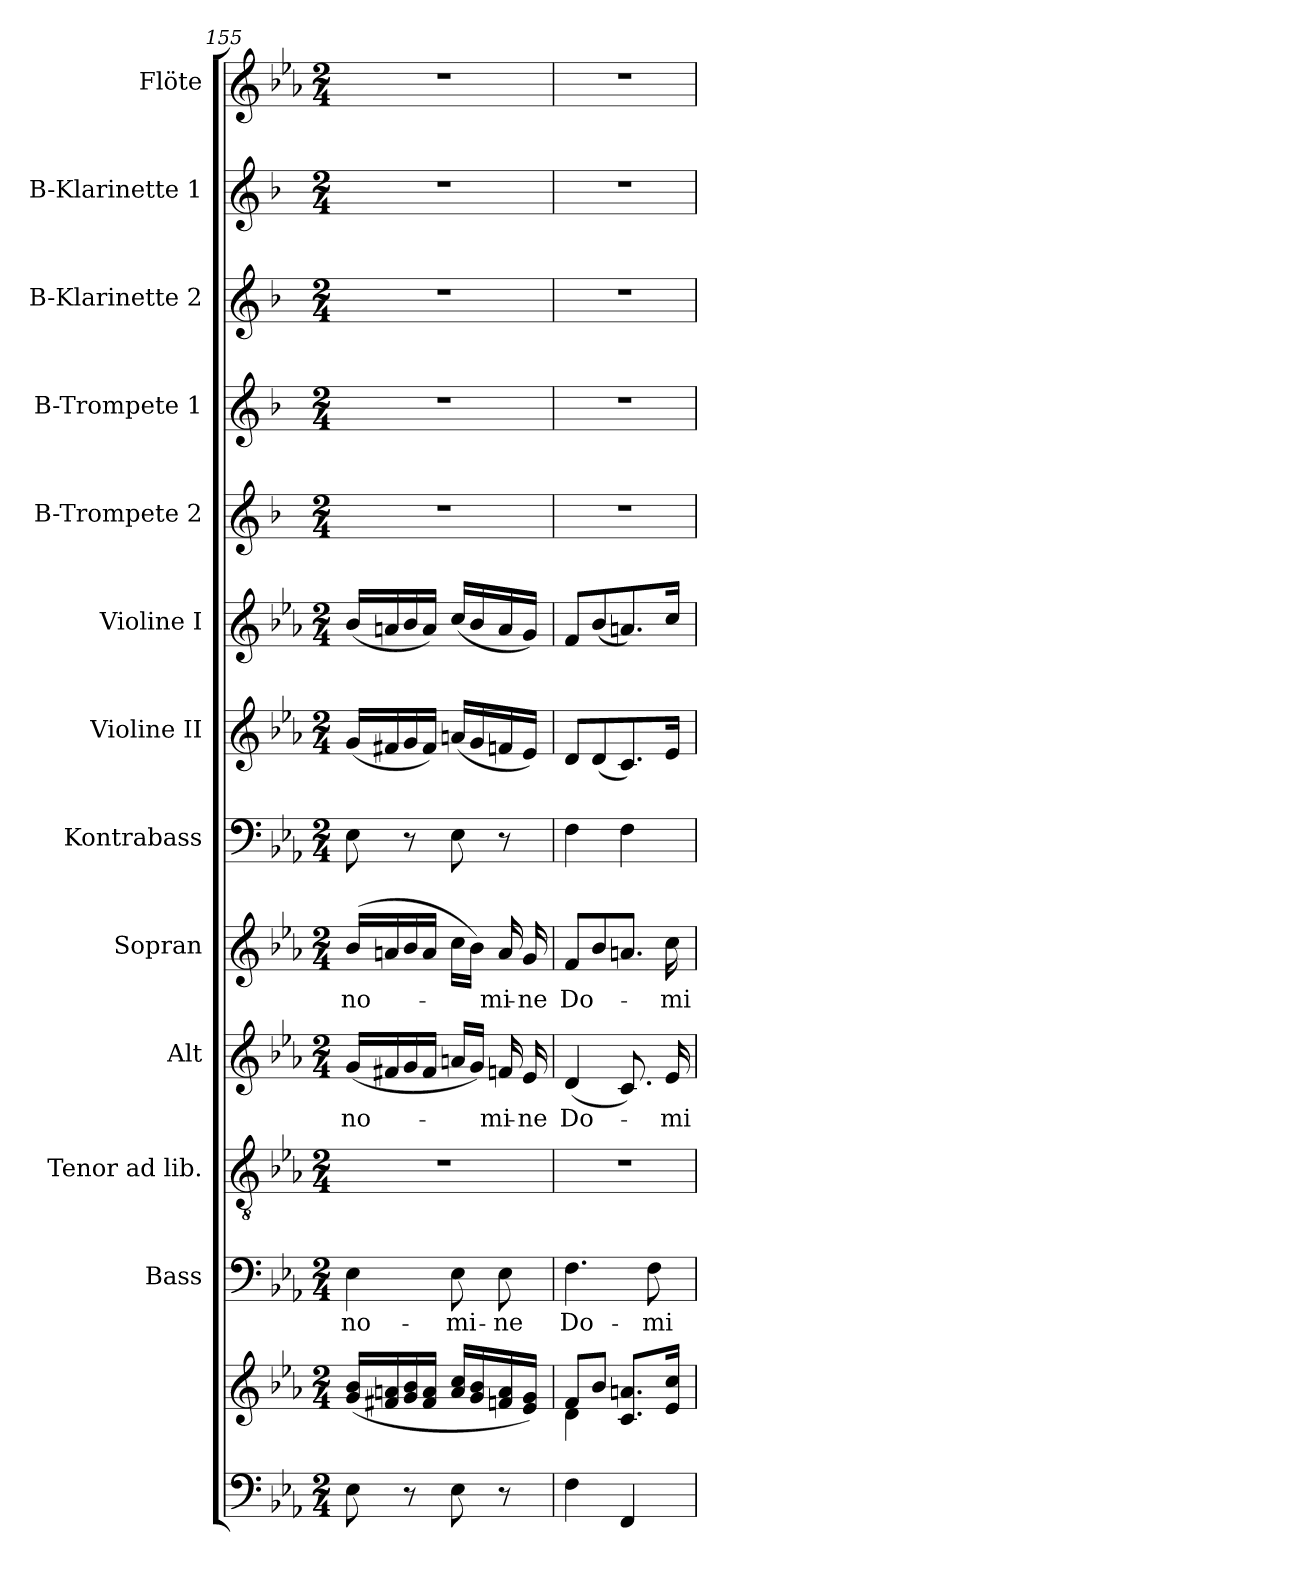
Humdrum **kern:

**kern	**kern	**kern	**text	**kern	**kern	**text	**kern	**text	**kern	**kern	**kern	**kern	**kern	**kern	**kern	**kern
*part13	*part13	*part12	*part12	*part11	*part10	*part10	*part9	*part9	*part8	*part7	*part6	*part5	*part4	*part3	*part2	*part1
*staff14	*staff13	*staff12	*staff12	*staff11	*staff10	*staff10	*staff9	*staff9	*staff8	*staff7	*staff6	*staff5	*staff4	*staff3	*staff2	*staff1
*	*	*I"Bass	*	*I"Tenor ad lib.	*I"Alt	*	*I"Sopran	*	*I"Kontrabass	*I"Violine II	*I"Violine I	*I"B-Trompete 2	*I"B-Trompete 1	*I"B-Klarinette 2	*I"B-Klarinette 1	*I"Flöte
*	*	*I'B.	*	*I'T.	*I'A.	*	*I'S.	*	*I'Kb.	*I'Vl. II	*I'Vl. I	*I'B Trp. 2	*I'B Trp. 1	*I'B Kl. 2	*I'B Kl. 1	*I'Fl.
*clefF4	*clefG2	*clefF4	*	*clefGv2	*clefG2	*	*clefG2	*	*clefF4	*clefG2	*clefG2	*clefG2	*clefG2	*clefG2	*clefG2	*clefG2
*	*	*	*	*	*	*	*	*	*ITrd7c12	*	*	*ITrd1c2	*ITrd1c2	*ITrd1c2	*ITrd1c2	*
*k[b-e-a-]	*k[b-e-a-]	*k[b-e-a-]	*	*k[b-e-a-]	*k[b-e-a-]	*	*k[b-e-a-]	*	*k[b-e-a-]	*k[b-e-a-]	*k[b-e-a-]	*k[b-e-a-]	*k[b-e-a-]	*k[b-e-a-]	*k[b-e-a-]	*k[b-e-a-]
*E-:	*E-:	*E-:	*	*E-:	*E-:	*	*E-:	*	*E-:	*E-:	*E-:	*E-:	*E-:	*E-:	*E-:	*E-:
*M2/4	*M2/4	*M2/4	*	*M2/4	*M2/4	*	*M2/4	*	*M2/4	*M2/4	*M2/4	*M2/4	*M2/4	*M2/4	*M2/4	*M2/4
=155	=155	=155	=155	=155	=155	=155	=155	=155	=155	=155	=155	=155	=155	=155	=155	=155
!	!	!	!LO:LY:b	!	!	!LO:LY:b	!	!LO:LY:b	!	!	!	!	!	!	!	!
8E-\	(<16g/ 16b-/LL	4E-\	no-	2r	(<16g/LL	no-	(>16b-/LL	no-	8EE-\	(<16g/LL	(<16b-/LL	2r	2r	2r	2r	2r
.	16f#X/ 16an/	.	.	.	16f#X/	.	16an/	.	.	16f#X/	16an/	.	.	.	.	.
8r	16g/ 16b-/	.	.	.	16g/	.	16b-/	.	8r	16g/	16b-/	.	.	.	.	.
.	16f#/ 16a/JJ	.	.	.	16f#/JJ	.	16a/JJ	.	.	16f#/JJ)	16a/JJ)	.	.	.	.	.
!	!	!	!LO:LY:b	!	!	!	!	!	!	!	!	!	!	!	!	!
8E-\	16a/ 16cc/LL	8E-\	-mi-	.	16an/LL	.	16cc\LL	.	8EE-\	(<16an/LL	(<16cc/LL	.	.	.	.	.
.	16g/ 16b-/	.	.	.	16g/JJ)	.	16b-\JJ)	.	.	16g/	16b-/	.	.	.	.	.
!	!	!	!LO:LY:b	!	!	!LO:LY:b	!	!LO:LY:b	!	!	!	!	!	!	!	!
8r	16fn/ 16a/	8E-\	-ne	.	16fn/	-mi-	16a/	-mi-	8r	16fn/	16a/	.	.	.	.	.
!	!	!	!	!	!	!LO:LY:b	!	!LO:LY:b	!	!	!	!	!	!	!	!
.	16e-/ 16g/JJ)	.	.	.	16e-/	-ne	16g/	-ne	.	16e-/JJ)	16g/JJ)	.	.	.	.	.
=156	=156	=156	=156	=156	=156	=156	=156	=156	=156	=156	=156	=156	=156	=156	=156	=156
*	*^	*	*	*	*	*	*	*	*	*	*	*	*	*	*	*
!	!	!	!	!LO:LY:b	!	!	!LO:LY:b	!	!LO:LY:b	!	!	!	!	!	!	!	!
4F\	8f/L	4d\	4.F\	Do-	2r	(<4d/	Do-	8f/L	Do-	4FF\	8d/L	8f/L	2r	2r	2r	2r	2r
.	8b-/J	.	.	.	.	.	.	8b-/	.	.	(<8d/	(<8b-/	.	.	.	.	.
4FF/	8.c/ 8.an/L	4ryy	.	.	.	8.c/)	.	8.an/J	.	4FF\	8.c/)	8.an/)	.	.	.	.	.
!	!	!	!	!LO:LY:b	!	!	!	!	!	!	!	!	!	!	!	!	!
.	.	.	8F\	-mi-	.	.	.	.	.	.	.	.	.	.	.	.	.
!	!	!	!	!	!	!	!LO:LY:b	!	!LO:LY:b	!	!	!	!	!	!	!	!
.	16e-/ 16cc/Jk	.	.	.	.	16e-/	-mi-	16cc\	-mi-	.	16e-/Jk	16cc/Jk	.	.	.	.	.
*	*v	*v	*	*	*	*	*	*	*	*	*	*	*	*	*	*	*
=	=	=	=	=	=	=	=	=	=	=	=	=	=	=	=	=
*-	*-	*-	*-	*-	*-	*-	*-	*-	*-	*-	*-	*-	*-	*-	*-	*-
